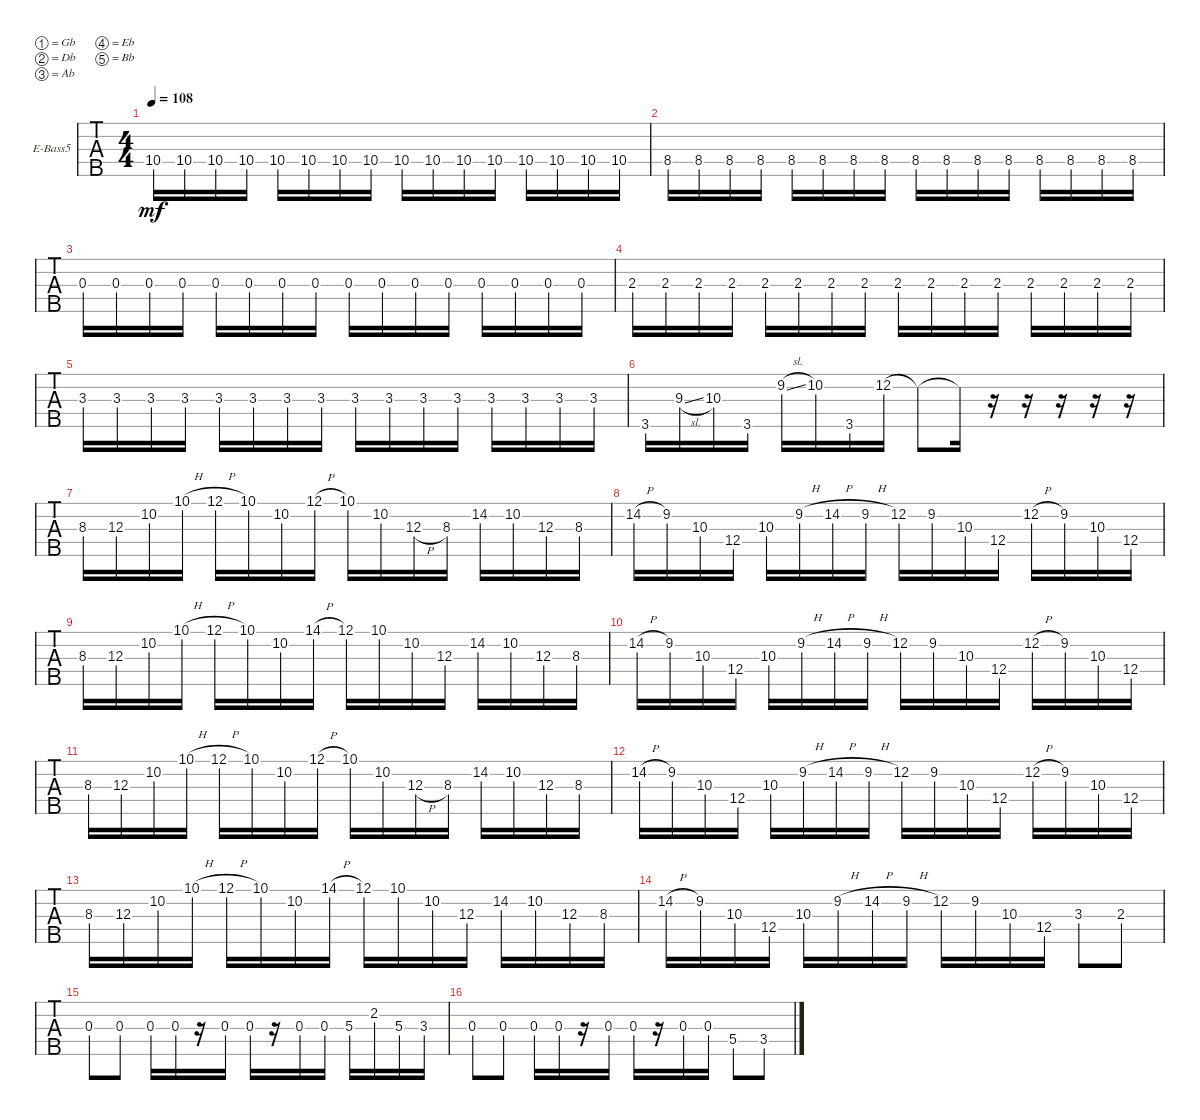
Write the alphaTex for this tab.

\defaultSystemsLayout 4
\bracketExtendMode groupsimilarinstruments
\firstSystemTrackNameOrientation horizontal
\otherSystemsTrackNameOrientation horizontal
\track ("Electric Bass" "E-Bass5") {instrument electricbassfinger}
\staff {tabs}
\tuning (Gb2 Db2 Ab1 Eb1 Bb0)
\ts (4 4)
\tempo 108
\clef f4
\ks c
10.4.16{dy mf} 10.4.16 10.4.16 10.4.16 10.4.16 10.4.16 10.4.16 10.4.16 10.4.16 10.4.16 10.4.16 10.4.16 10.4.16 10.4.16 10.4.16 10.4.16 |
8.4.16 8.4.16 8.4.16 8.4.16 8.4.16 8.4.16 8.4.16 8.4.16 8.4.16 8.4.16 8.4.16 8.4.16 8.4.16 8.4.16 8.4.16 8.4.16 |
0.3.16 0.3.16 0.3.16 0.3.16 0.3.16 0.3.16 0.3.16 0.3.16 0.3.16 0.3.16 0.3.16 0.3.16 0.3.16 0.3.16 0.3.16 0.3.16 |
2.3.16 2.3.16 2.3.16 2.3.16 2.3.16 2.3.16 2.3.16 2.3.16 2.3.16 2.3.16 2.3.16 2.3.16 2.3.16 2.3.16 2.3.16 2.3.16 |
3.3.16 3.3.16 3.3.16 3.3.16 3.3.16 3.3.16 3.3.16 3.3.16 3.3.16 3.3.16 3.3.16 3.3.16 3.3.16 3.3.16 3.3.16 3.3.16 |
3.5.16 9.3{sl}.16 10.3.16 3.5.16 9.2{sl}.16 10.2.16 3.5.16 12.2.16 12.2{t}.8 12.2{t}.16 r.16 r.16 r.16 r.16 r.16 |
8.3.16 12.3.16 10.2.16 10.1{h}.16 12.1{h}.16 10.1.16 10.2.16 12.1{h}.16 10.1.16 10.2.16 12.3{h}.16 8.3.16 14.2.16 10.2.16 12.3.16 8.3.16 |
14.2{h}.16 9.2.16 10.3.16 12.4.16 10.3.16 9.2{h}.16 14.2{h}.16 9.2{h}.16 12.2.16 9.2.16 10.3.16 12.4.16 12.2{h}.16 9.2.16 10.3.16 12.4.16 |
8.3.16 12.3.16 10.2.16 10.1{h}.16 12.1{h}.16 10.1.16 10.2.16 14.1{h}.16 12.1.16 10.1.16 10.2.16 12.3.16 14.2.16 10.2.16 12.3.16 8.3.16 |
14.2{h}.16 9.2.16 10.3.16 12.4.16 10.3.16 9.2{h}.16 14.2{h}.16 9.2{h}.16 12.2.16 9.2.16 10.3.16 12.4.16 12.2{h}.16 9.2.16 10.3.16 12.4.16 |
8.3.16 12.3.16 10.2.16 10.1{h}.16 12.1{h}.16 10.1.16 10.2.16 12.1{h}.16 10.1.16 10.2.16 12.3{h}.16 8.3.16 14.2.16 10.2.16 12.3.16 8.3.16 |
14.2{h}.16 9.2.16 10.3.16 12.4.16 10.3.16 9.2{h}.16 14.2{h}.16 9.2{h}.16 12.2.16 9.2.16 10.3.16 12.4.16 12.2{h}.16 9.2.16 10.3.16 12.4.16 |
8.3.16 12.3.16 10.2.16 10.1{h}.16 12.1{h}.16 10.1.16 10.2.16 14.1{h}.16 12.1.16 10.1.16 10.2.16 12.3.16 14.2.16 10.2.16 12.3.16 8.3.16 |
14.2{h}.16 9.2.16 10.3.16 12.4.16 10.3.16 9.2{h}.16 14.2{h}.16 9.2{h}.16 12.2.16 9.2.16 10.3.16 12.4.16 3.3.8 2.3.8 |
0.3.8 0.3{st}.8 0.3.16 0.3.16 r.16 0.3.16 0.3.16 r.16 0.3.16 0.3.16 5.3.16 2.2.16 5.3.16 3.3.16 |
0.3.8 0.3{st}.8 0.3.16 0.3.16 r.16 0.3.16 0.3.16 r.16 0.3.16 0.3.16 5.4.8 3.4.8
